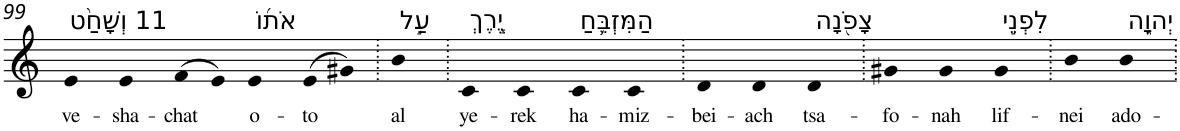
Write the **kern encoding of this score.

**kern	**text
*part1	*part1
*staff1	*staff1
*I"Piano	*
*I'Pno	*
!!LO:PB:g=z
*clefG2	*
*k[]	*
=99	=99
!LO:TX:a:t=11 וְשָׁחַ֨ט	!
!	!LO:LY:b
4e	ve-
!	!LO:LY:b
4e	-sha-
!	!LO:LY:b
(>8f	-chat
8e)	.
!LO:TX:a:t=אֹת֜וֹ	!
!	!LO:LY:b
4e	o-
!	!LO:LY:b
(>8e	-to
8g#X)	.
=100.	=100.
!LO:TX:a:t=עַ֣ל	!
!	!LO:LY:b
4b	al
=101.	=101.
!LO:TX:a:t=יֶ֧רֶךְ	!
!	!LO:LY:b
4c	ye-
!	!LO:LY:b
4c	-rek
!LO:TX:a:t=הַמִּזְבֵּ֛חַ	!
!	!LO:LY:b
4c	ha-
!	!LO:LY:b
4c	-miz-
=102.	=102.
!	!LO:LY:b
4d	-bei-
!	!LO:LY:b
4d	-ach
!LO:TX:a:t=צָפֹ֖נָה	!
!	!LO:LY:b
4d	tsa-
=103.	=103.
!	!LO:LY:b
4g#X	-fo-
!	!LO:LY:b
4g#	-nah
!LO:TX:a:t=לִפְנֵ֣י	!
!	!LO:LY:b
4g#	lif-
=104.	=104.
!	!LO:LY:b
4b	-nei
!LO:TX:a:t=יְהוָ֑ה	!
!	!LO:LY:b
4b	ado-
=.	=.
*-	*-
